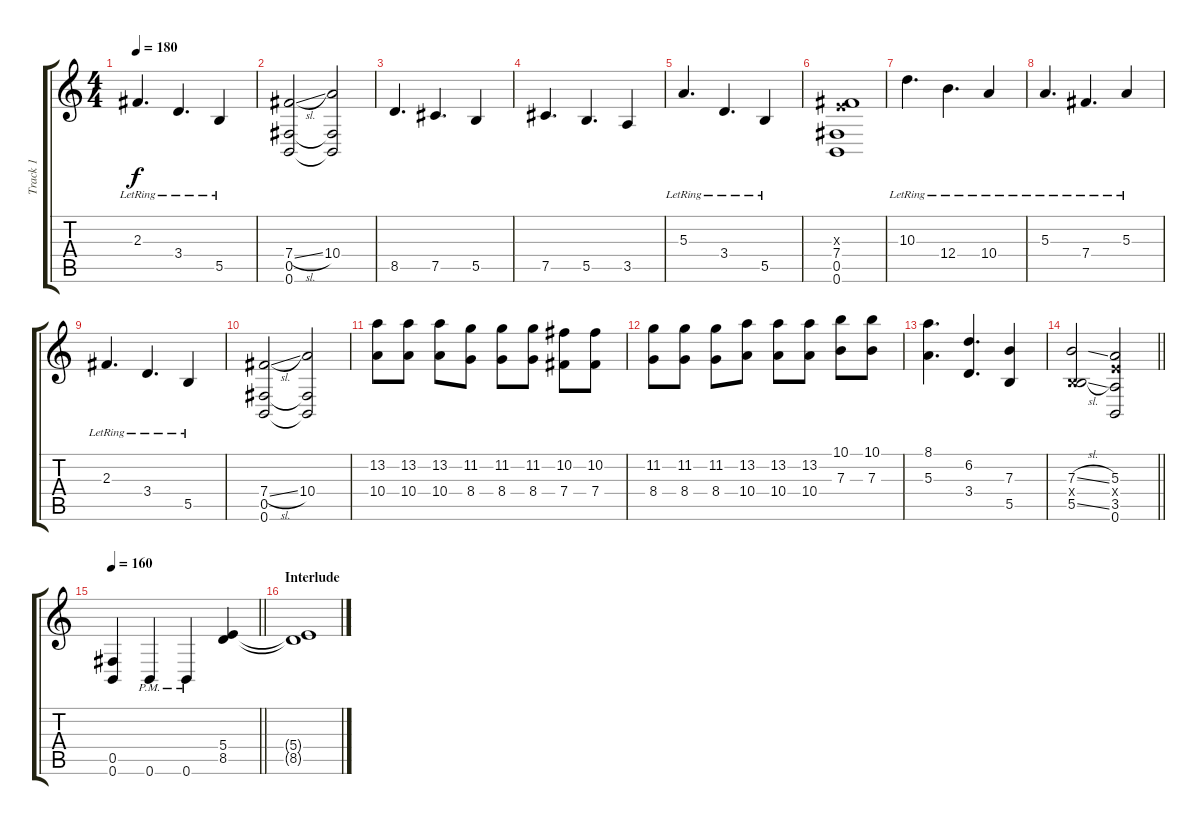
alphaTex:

\track ("Track 1" "Track 1") {instrument distortionguitar}
\staff {score tabs}
\tuning (Db4 Ab3 E3 B2 Gb2 B1) {hide}
\ts (4 4)
\tempo 180
\clef g2
\ks c
2.3{lr}.4{d dy f} 3.4{lr}.4{d} 5.5{lr}.4 |
(7.4{sl} 0.5 0.6).2 (10.4 0.5{t} 0.6{t}).2 |
8.5.4{d} 7.5.4{d} 5.5.4 |
7.5.4{d} 5.5.4{d} 3.5.4 |
5.3{lr}.4{d} 3.4{lr}.4{d} 5.5{lr}.4 |
(0.3{x} 7.4 0.5 0.6).1 |
10.3{lr}.4{d} 12.4{lr}.4{d} 10.4{lr}.4 |
5.3{lr}.4{d} 7.4{lr}.4{d} 5.3{lr}.4 |
2.3{lr}.4{d} 3.4{lr}.4{d} 5.5{lr}.4 |
(7.4{sl} 0.5 0.6).2 (10.4 0.5{t} 0.6{t}).2 |
(13.2 10.4).8 (13.2 10.4).8 (13.2 10.4).8 (11.2 8.4).8 (11.2 8.4).8 (11.2 8.4).8 (10.2 7.4).8 (10.2 7.4).8 |
(11.2 8.4).8 (11.2 8.4).8 (11.2 8.4).8 (13.2 10.4).8 (13.2 10.4).8 (13.2 10.4).8 (10.1 7.3).8 (10.1 7.3).8 |
(8.1 5.3).4{d} (6.2 3.4).4{d} (7.3 5.5).4 |
\barLineRight lightlight
(7.3{sl} 0.4{x} 5.5{sl}).2 (5.3 5.4{x} 3.5 0.6).2 |
\tempo 160
\barLineRight lightlight
(0.5 0.6).4 0.6{pm}.4 0.6{pm}.4 (5.4 8.5).4 |
\section ("" "Interlude")
(5.4{t} 8.5{t}).1
